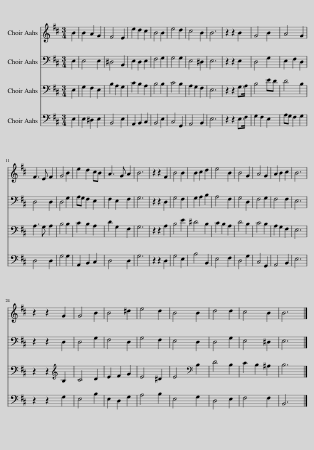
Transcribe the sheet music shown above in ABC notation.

X:1
%%score 1 2 3 4
L:1/8
M:3/4
I:linebreak $
K:D
V:1 treble
V:2 bass
V:3 bass
V:4 bass
V:1
 B2 | B2 A2 G2 | F4 E2 | e2 d2 c2 | B4 B2 | %5
 e4 d2 | c4 B2 | B6 | z2 z2 B2 | G4 B2 | %10
 A4 G2 |$ F3 E F2 | G4 B2 | e2 d2 cB | A3 G A2 | %15
 B6 | z2 z2 F2 | B4 B2 | B2 c2 d2 | e4 B2 | %20
 B4 G2 | A4 G2 | A2 B2 c2 | B6 |$ z2 z2 G2 | %25
 G4 B2 | B4 ^d2 | e4 d2 | B4 B2 | d4 d2 | %30
 c4 B2 | B6 |] %32
V:2
 E,2 | E,4 E,2 | ^D,4 B,,2 | E,2 D,2 E,2 | F,4 G,2 | %5
 G,4 G,2 | E,4 ^D,2 | E,6 | z2 z2 E,2 | D,4 G,2 | %10
 E,2 F,2 D,2 |$ D,4 D,2 | D,4 G,2 | A,G, F,2 E,2 | F,2 E,2 F,2 | %15
 G,6 | z2 z2 D,2 | G,4 F,2 | G,2 A,2 B,2 | A,4 F,2 | %20
 G,4 D,2 | F,4 G,2 | F,4 F,2 | E,6 |$ z2 z2 D,2 | %25
 D,4 G,2 | F,4 D,2 | G,4 F,2 | E,4 D,2 | D,4 G,2 | %30
 E,4 ^D,2 | E,6 |] %32
V:3
 E,2 | G,2 F,2 E,2 | B,2 A,2 G,2 | C2 B,2 A,2 | B,4 B,2 | %5
 C4 B,2 | A,2 G,2 F,2 | E,6 | z2 z2 G,>A, | B,4 ED | %10
 D4 B,2 |$ A,3 G, A,2 | B,4 B,2 | C2 B,2 A,2 | D2 G,2 F,2 | %15
 G,6 | z2 z2 A,2 | B,4 E2 | ^D4 B,2 | C2 B,2 A,2 | %20
 D4 B,2 | C4 B,2 | A,2 G,2 F,2 | E,6 |$ z2 z2[K:treble] B,2 | %25
 C4 D2 | E2 F2 G2 | E4 ^D2 | E4[K:bass] B,2 | D4 B,2 | %30
 C2 B,2 ^A,2 | B,6 |] %32
V:4
 E,2 | E,2 ^D,2 E,2 | B,,4 E,2 | A,,2 B,,2 C,2 | B,,4 E,2 | %5
 C,4 G,,2 | A,,4 B,,2 | E,6 | z2 z2 E,>F, | G,2 F,2 E,2 | %10
 A,G, F,2 G,2 |$ D,4 D,2 | G,4 G,2 | A,,2 B,,2 C,2 | D,4 D,2 | %15
 G,6 | z2 z2 D,2 | G,4 E,2 | B,4 B,,2 | E,4 F,2 | %20
 D,4 G,2 | C,4 G,,2 | A,,4 B,,2 | E,6 |$ z2 z2 G,2 | %25
 E,4 B,2 | E,2 D,2 G,2 | A,4 B,2 | E,4 G,2 | D,4 E,2 | %30
 F,4 F,2 | B,,6 |] %32
